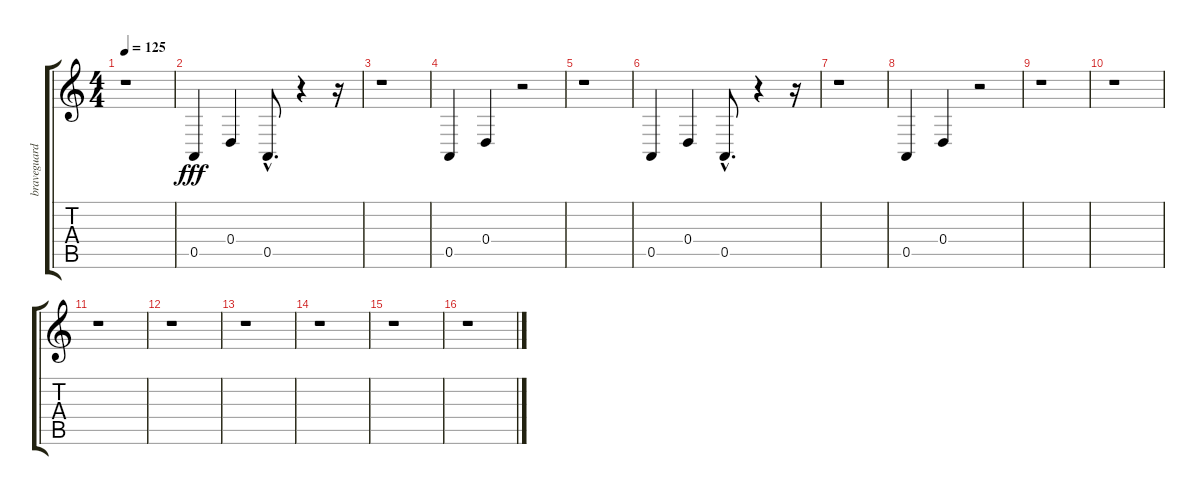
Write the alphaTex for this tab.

\track ("braveguard@gmx.de" "braveguard") {instrument seashore}
\staff {score tabs}
\tuning (E4 B3 G3 D3 A2 E2) {hide}
\ts (4 4)
\tempo 125
\clef g2
\ks c
r.1{dy fff} |
0.5.4 0.4.4 0.5{hac}.8{d} r.4 r.16 |
r.1 |
0.5.4 0.4.4 r.2 |
r.1 |
0.5.4{volume 16} 0.4.4 0.5{hac}.8{d} r.4 r.16 |
r.1 |
0.5.4 0.4.4 r.2 |
r.1 |
r.1 |
r.1 |
r.1 |
r.1 |
r.1 |
r.1 |
r.1
